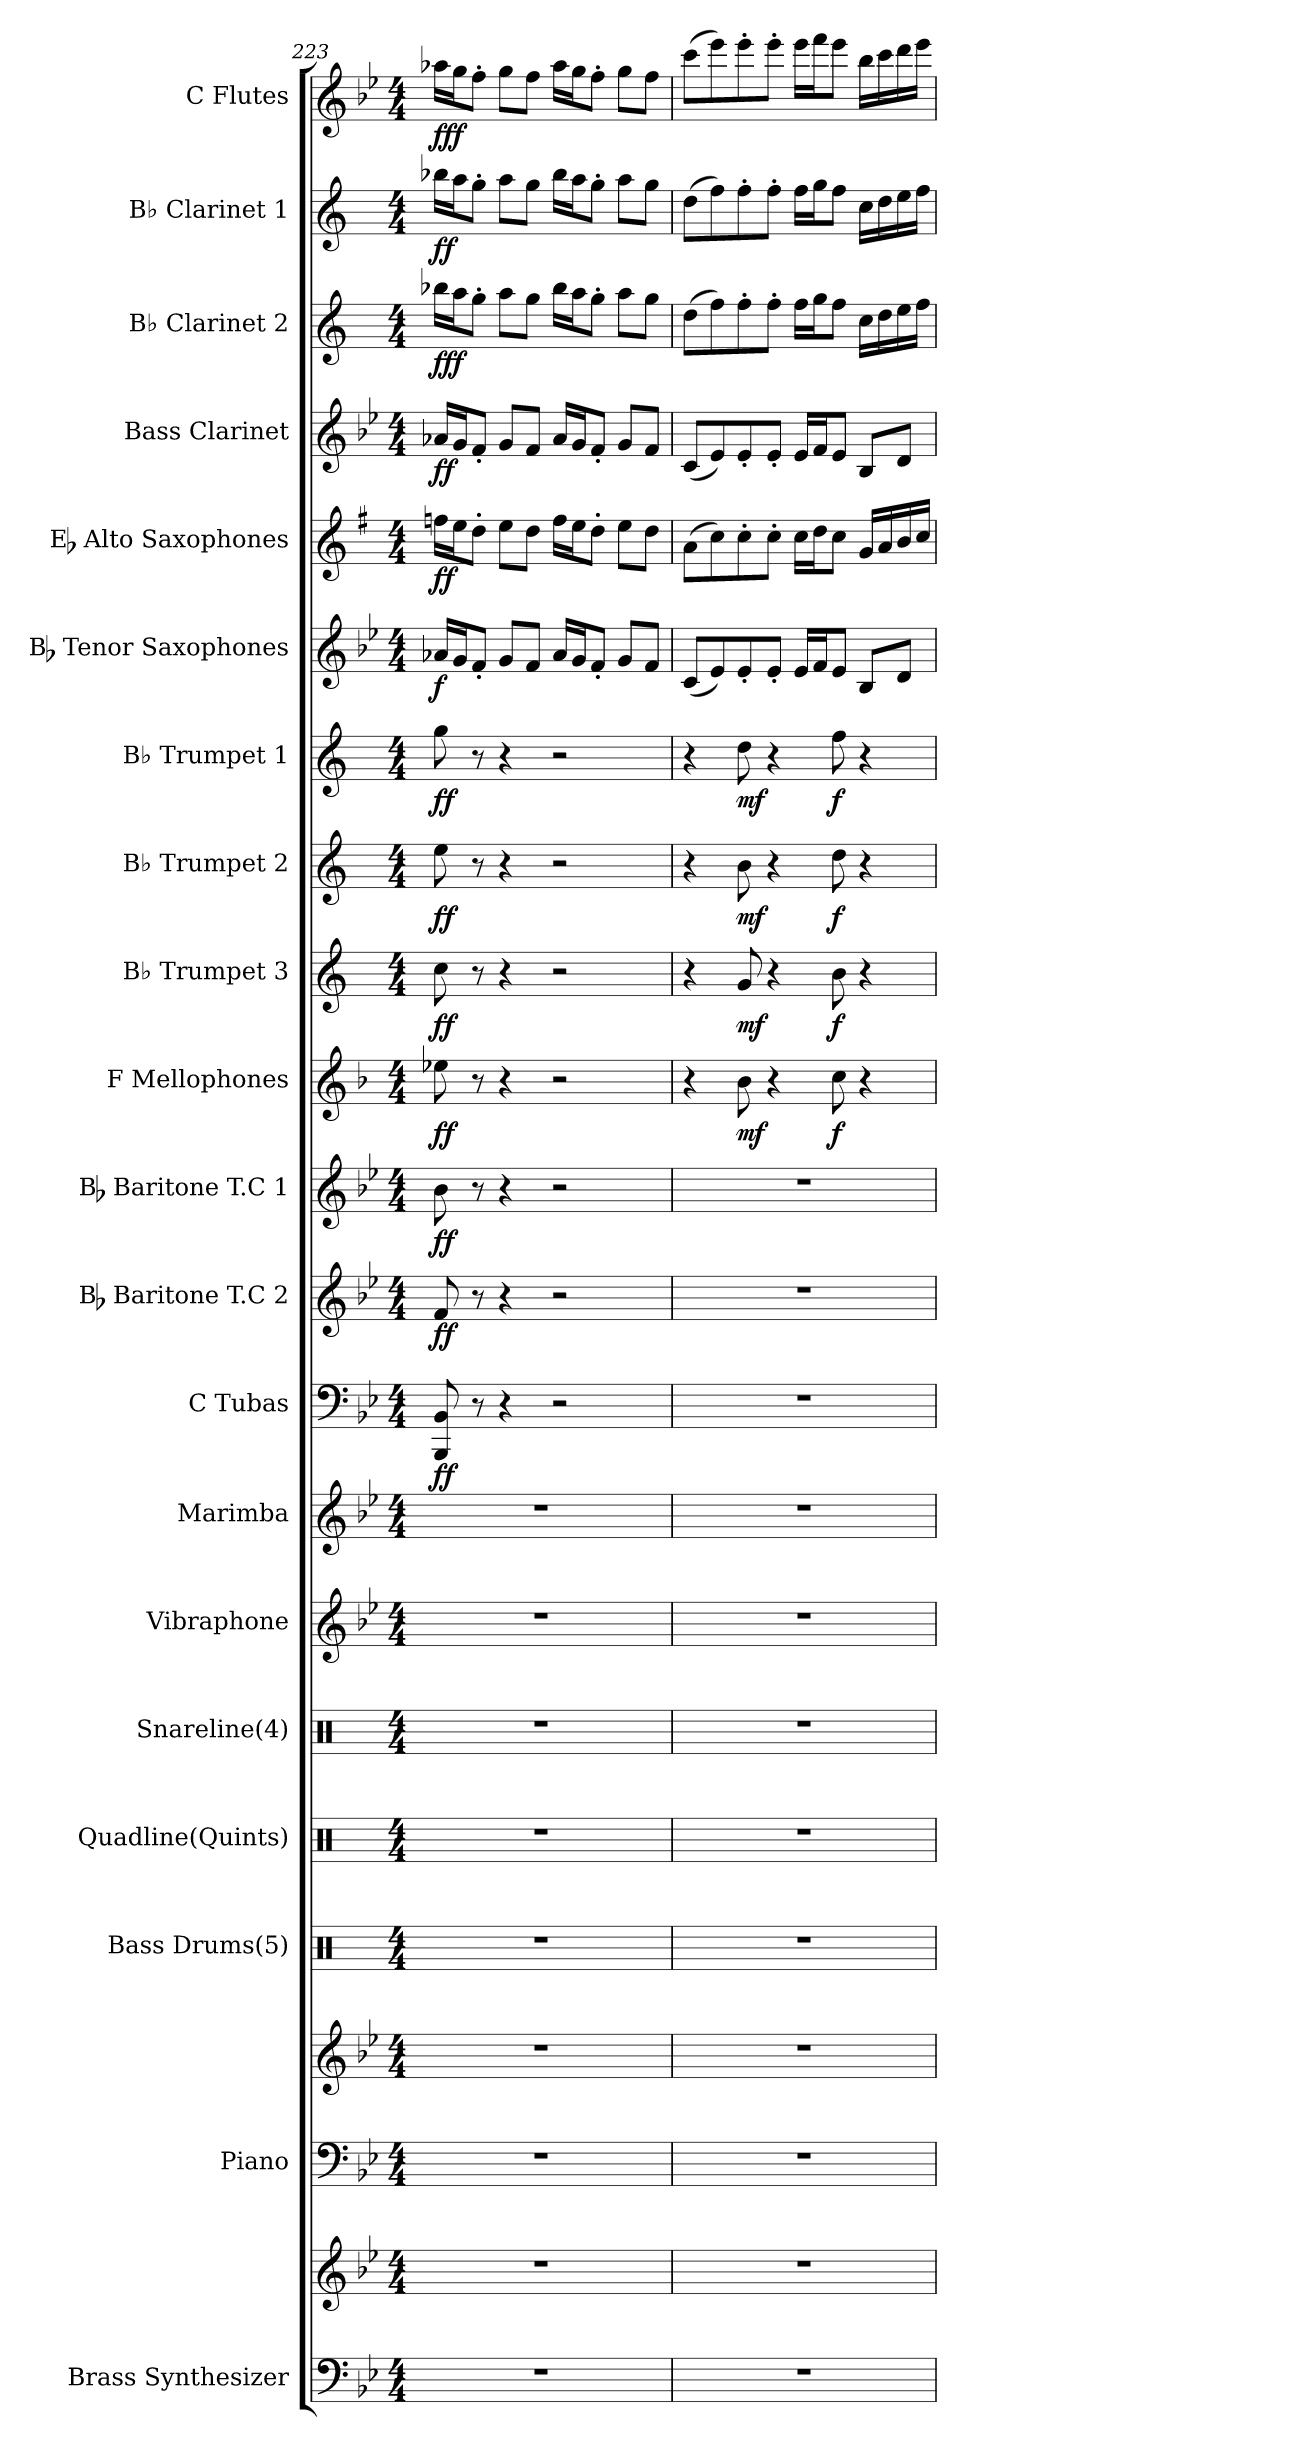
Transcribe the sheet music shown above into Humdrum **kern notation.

**kern	**kern	**kern	**kern	**kern	**kern	**kern	**kern	**kern	**kern	**dynam	**kern	**dynam	**kern	**dynam	**kern	**dynam	**kern	**dynam	**kern	**dynam	**kern	**dynam	**kern	**dynam	**kern	**dynam	**kern	**dynam	**kern	**dynam	**kern	**dynam	**kern	**dynam
*part20	*part20	*part19	*part19	*part18	*part17	*part16	*part15	*part14	*part13	*part13	*part12	*part12	*part11	*part11	*part10	*part10	*part9	*part9	*part8	*part8	*part7	*part7	*part6	*part6	*part5	*part5	*part4	*part4	*part3	*part3	*part2	*part2	*part1	*part1
*staff22	*staff21	*staff20	*staff19	*staff18	*staff17	*staff16	*staff15	*staff14	*staff13	*staff13	*staff12	*staff12	*staff11	*staff11	*staff10	*staff10	*staff9	*staff9	*staff8	*staff8	*staff7	*staff7	*staff6	*staff6	*staff5	*staff5	*staff4	*staff4	*staff3	*staff3	*staff2	*staff2	*staff1	*staff1
*I"Brass Synthesizer	*	*I"Piano	*	*I"Bass Drums(5)	*I"Quadline(Quints)	*I"Snareline(4)	*I"Vibraphone	*I"Marimba	*I"C Tubas	*	*I"Bb Baritone T.C 2	*	*I"Bb Baritone T.C 1	*	*I"F Mellophones	*	*I"B♭ Trumpet 3	*	*I"B♭ Trumpet 2	*	*I"B♭ Trumpet 1	*	*I"Bb Tenor Saxophones	*	*I"Eb Alto Saxophones	*	*I"Bass Clarinet	*	*I"B♭ Clarinet 2	*	*I"B♭ Clarinet 1	*	*I"C Flutes	*
*I'Synth.	*	*I'Pno.	*	*I'BD	*	*	*	*I'Marimba	*I'Tubas	*	*I'Baritone T.C 2	*	*I'Baritone T.C 1	*	*I'Mello	*	*I'B♭ Tpt. 3	*	*I'B♭ Tpt. 2	*	*I'B♭ Tpt. 1	*	*I'Tenor Saxes	*	*I'Alto Saxes	*	*I'B. Cl.	*	*I'B♭ Cl. 2	*	*I'B♭ Cl. 1	*	*I'Flutes	*
*clefF4	*clefG2	*clefF4	*clefG2	*clefX	*clefX	*clefX	*clefG2	*clefG2	*clefF4	*	*clefG2	*	*clefG2	*	*clefG2	*	*clefG2	*	*clefG2	*	*clefG2	*	*clefG2	*	*clefG2	*	*clefG2	*	*clefG2	*	*clefG2	*	*clefG2	*
*	*	*	*	*	*	*	*	*	*	*	*ITrd8c14	*	*ITrd8c14	*	*ITrd4c7	*	*ITrd1c2	*	*ITrd1c2	*	*ITrd1c2	*	*ITrd8c14	*	*ITrd5c9	*	*ITrd8c14	*	*ITrd1c2	*	*ITrd1c2	*	*	*
*k[b-e-]	*k[b-e-]	*k[b-e-]	*k[b-e-]	*k[]	*k[]	*k[]	*k[b-e-]	*k[b-e-]	*k[b-e-]	*	*k[b-e-]	*	*k[b-e-]	*	*k[b-e-]	*	*k[b-e-]	*	*k[b-e-]	*	*k[b-e-]	*	*k[b-e-]	*	*k[b-e-]	*	*k[b-e-]	*	*k[b-e-]	*	*k[b-e-]	*	*k[b-e-]	*
*M4/4	*M4/4	*M4/4	*M4/4	*M4/4	*M4/4	*M4/4	*M4/4	*M4/4	*M4/4	*	*M4/4	*	*M4/4	*	*M4/4	*	*M4/4	*	*M4/4	*	*M4/4	*	*M4/4	*	*M4/4	*	*M4/4	*	*M4/4	*	*M4/4	*	*M4/4	*
=223	=223	=223	=223	=223	=223	=223	=223	=223	=223	=223	=223	=223	=223	=223	=223	=223	=223	=223	=223	=223	=223	=223	=223	=223	=223	=223	=223	=223	=223	=223	=223	=223	=223	=223
!	!	!	!	!	!	!	!	!	!	!LO:DY:b	!	!LO:DY:b	!	!LO:DY:b	!	!LO:DY:b	!	!LO:DY:b	!	!LO:DY:b	!	!LO:DY:b	!	!LO:DY:b	!	!LO:DY:b	!	!	!	!	!	!	!	!
!	!	!	!	!	!	!	!	!	!	!	!	!	!	!	!	!	!	!	!	!	!	!	!	!	!	!LO:DY:n=1:b	!	!LO:DY:b	!	!	!	!	!	!
!	!	!	!	!	!	!	!	!	!	!	!	!	!	!	!	!	!	!	!	!	!	!	!	!	!	!	!	!LO:DY:n=1:b	!	!LO:DY:b	!	!	!	!
!	!	!	!	!	!	!	!	!	!	!	!	!	!	!	!	!	!	!	!	!	!	!	!	!	!	!	!	!	!	!LO:DY:n=1:b	!	!	!	!
!	!	!	!	!	!	!	!	!	!	!	!	!	!	!	!	!	!	!	!	!	!	!	!	!	!	!	!	!	!	!LO:DY:n=2:b	!	!LO:DY:b	!	!
!	!	!	!	!	!	!	!	!	!	!	!	!	!	!	!	!	!	!	!	!	!	!	!	!	!	!	!	!	!	!	!	!LO:DY:n=1:b	!	!LO:DY:b
!	!	!	!	!	!	!	!	!	!	!	!	!	!	!	!	!	!	!	!	!	!	!	!	!	!	!	!	!	!	!	!	!	!	!LO:DY:n=1:b
!	!	!	!	!	!	!	!	!	!	!	!	!	!	!	!	!	!	!	!	!	!	!	!	!	!	!	!	!	!	!	!	!	!	!LO:DY:n=2:b
1r	1r	1r	1r	1r	1r	1r	1r	1r	8BBB-/ 8BB-/	ff	8F/	ff	8B-\	ff	8a-X\	ff	8b-\	ff	8dd\	ff	8ff\	ff	16A-X/LL	f	16a-X\LL	f f	16A-X/LL	f f	16aa-X\LL	f f f	16aa-X\LL	f f	16aa-X\LL	f f f
.	.	.	.	.	.	.	.	.	.	.	.	.	.	.	.	.	.	.	.	.	.	.	16G/J	.	16g\J	.	16G/J	.	16gg\J	.	16gg\J	.	16gg\J	.
.	.	.	.	.	.	.	.	.	8r	.	8r	.	8r	.	8r	.	8r	.	8r	.	8r	.	8F'/J	.	8f'\J	.	8F'/J	.	8ff'\J	.	8ff'\J	.	8ff'\J	.
.	.	.	.	.	.	.	.	.	4r	.	4r	.	4r	.	4r	.	4r	.	4r	.	4r	.	8G/L	.	8g\L	.	8G/L	.	8gg\L	.	8gg\L	.	8gg\L	.
.	.	.	.	.	.	.	.	.	.	.	.	.	.	.	.	.	.	.	.	.	.	.	8F/J	.	8f\J	.	8F/J	.	8ff\J	.	8ff\J	.	8ff\J	.
.	.	.	.	.	.	.	.	.	2r	.	2r	.	2r	.	2r	.	2r	.	2r	.	2r	.	16A-/LL	.	16a-\LL	.	16A-/LL	.	16aa-\LL	.	16aa-\LL	.	16aa-\LL	.
.	.	.	.	.	.	.	.	.	.	.	.	.	.	.	.	.	.	.	.	.	.	.	16G/J	.	16g\J	.	16G/J	.	16gg\J	.	16gg\J	.	16gg\J	.
.	.	.	.	.	.	.	.	.	.	.	.	.	.	.	.	.	.	.	.	.	.	.	8F'/J	.	8f'\J	.	8F'/J	.	8ff'\J	.	8ff'\J	.	8ff'\J	.
.	.	.	.	.	.	.	.	.	.	.	.	.	.	.	.	.	.	.	.	.	.	.	8G/L	.	8g\L	.	8G/L	.	8gg\L	.	8gg\L	.	8gg\L	.
.	.	.	.	.	.	.	.	.	.	.	.	.	.	.	.	.	.	.	.	.	.	.	8F/J	.	8f\J	.	8F/J	.	8ff\J	.	8ff\J	.	8ff\J	.
!!LO:PB:g=z
=224	=224	=224	=224	=224	=224	=224	=224	=224	=224	=224	=224	=224	=224	=224	=224	=224	=224	=224	=224	=224	=224	=224	=224	=224	=224	=224	=224	=224	=224	=224	=224	=224	=224	=224
1r	1r	1r	1r	1r	1r	1r	1r	1r	1r	.	1r	.	1r	.	4r	.	4r	.	4r	.	4r	.	(8C/L	.	(8c\L	.	(8C/L	.	(8cc\L	.	(8cc\L	.	(8ccc\L	.
.	.	.	.	.	.	.	.	.	.	.	.	.	.	.	.	.	.	.	.	.	.	.	8E-/)	.	8e-\)	.	8E-/)	.	8ee-\)	.	8ee-\)	.	8eee-\)	.
!	!	!	!	!	!	!	!	!	!	!	!	!	!	!	!	!LO:DY:b	!	!LO:DY:b	!	!LO:DY:b	!	!LO:DY:b	!	!	!	!	!	!	!	!	!	!	!	!
.	.	.	.	.	.	.	.	.	.	.	.	.	.	.	8e-\	mf	8f/	mf	8a\	mf	8cc\	mf	8E-'/	.	8e-'\	.	8E-'/	.	8ee-'\	.	8ee-'\	.	8eee-'\	.
.	.	.	.	.	.	.	.	.	.	.	.	.	.	.	4r	.	4r	.	4r	.	4r	.	8E-'/J	.	8e-'\J	.	8E-'/J	.	8ee-'\J	.	8ee-'\J	.	8eee-'\J	.
.	.	.	.	.	.	.	.	.	.	.	.	.	.	.	.	.	.	.	.	.	.	.	16E-/LL	.	16e-\LL	.	16E-/LL	.	16ee-\LL	.	16ee-\LL	.	16eee-\LL	.
.	.	.	.	.	.	.	.	.	.	.	.	.	.	.	.	.	.	.	.	.	.	.	16F/J	.	16f\J	.	16F/J	.	16ff\J	.	16ff\J	.	16fff\J	.
!	!	!	!	!	!	!	!	!	!	!	!	!	!	!	!	!LO:DY:b	!	!LO:DY:b	!	!LO:DY:b	!	!LO:DY:b	!	!	!	!	!	!	!	!	!	!	!	!
.	.	.	.	.	.	.	.	.	.	.	.	.	.	.	8f\	f	8a\	f	8cc\	f	8ee-\	f	8E-/J	.	8e-\J	.	8E-/J	.	8ee-\J	.	8ee-\J	.	8eee-\J	.
.	.	.	.	.	.	.	.	.	.	.	.	.	.	.	4r	.	4r	.	4r	.	4r	.	8BB-/L	.	16B-/LL	.	8BB-/L	.	16b-\LL	.	16b-\LL	.	16bb-\LL	.
.	.	.	.	.	.	.	.	.	.	.	.	.	.	.	.	.	.	.	.	.	.	.	.	.	16c/	.	.	.	16cc\	.	16cc\	.	16ccc\	.
.	.	.	.	.	.	.	.	.	.	.	.	.	.	.	.	.	.	.	.	.	.	.	8D/J	.	16d/	.	8D/J	.	16dd\	.	16dd\	.	16ddd\	.
.	.	.	.	.	.	.	.	.	.	.	.	.	.	.	.	.	.	.	.	.	.	.	.	.	16e-/JJ	.	.	.	16ee-\JJ	.	16ee-\JJ	.	16eee-\JJ	.
=	=	=	=	=	=	=	=	=	=	=	=	=	=	=	=	=	=	=	=	=	=	=	=	=	=	=	=	=	=	=	=	=	=	=
*-	*-	*-	*-	*-	*-	*-	*-	*-	*-	*-	*-	*-	*-	*-	*-	*-	*-	*-	*-	*-	*-	*-	*-	*-	*-	*-	*-	*-	*-	*-	*-	*-	*-	*-
